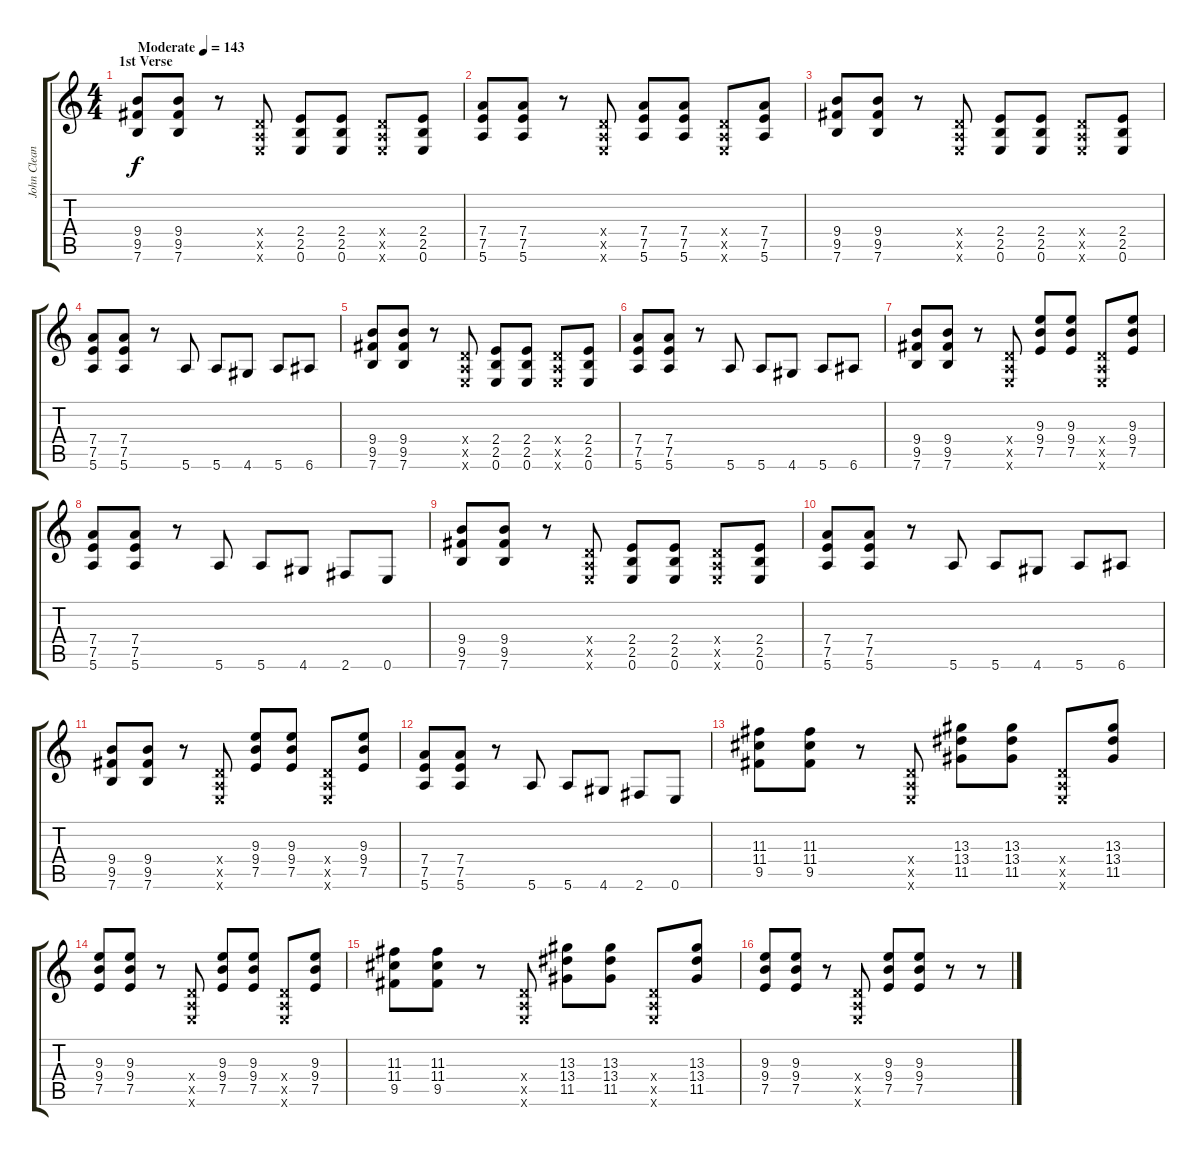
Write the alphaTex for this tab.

\track ("John Clean" "John Clean") {instrument acousticguitarsteel}
\staff {score tabs}
\tuning (E4 B3 G3 D3 A2 E2) {hide}
\ts (4 4)
\section ("" "1st Verse")
\tempo (143 "Moderate")
\clef g2
\ks c
(9.4 9.5 7.6).8{dy f instrument acousticguitarsteel} (9.4 9.5 7.6).8 r.8 (0.4{x} 0.5{x} 0.6{x}).8 (2.4 2.5 0.6).8 (2.4 2.5 0.6).8 (0.4{x} 0.5{x} 0.6{x}).8 (2.4 2.5 0.6).8 |
(7.4 7.5 5.6).8 (7.4 7.5 5.6).8 r.8 (0.4{x} 0.5{x} 0.6{x}).8 (7.4 7.5 5.6).8 (7.4 7.5 5.6).8 (0.4{x} 0.5{x} 0.6{x}).8 (7.4 7.5 5.6).8 |
(9.4 9.5 7.6).8 (9.4 9.5 7.6).8 r.8 (0.4{x} 0.5{x} 0.6{x}).8 (2.4 2.5 0.6).8 (2.4 2.5 0.6).8 (0.4{x} 0.5{x} 0.6{x}).8 (2.4 2.5 0.6).8 |
(7.4 7.5 5.6).8 (7.4 7.5 5.6).8 r.8 5.6.8 5.6.8 4.6.8 5.6.8 6.6.8 |
(9.4 9.5 7.6).8 (9.4 9.5 7.6).8 r.8 (0.4{x} 0.5{x} 0.6{x}).8 (2.4 2.5 0.6).8 (2.4 2.5 0.6).8 (0.4{x} 0.5{x} 0.6{x}).8 (2.4 2.5 0.6).8 |
(7.4 7.5 5.6).8 (7.4 7.5 5.6).8 r.8 5.6.8 5.6.8 4.6.8 5.6.8 6.6.8 |
(9.4 9.5 7.6).8 (9.4 9.5 7.6).8 r.8 (0.4{x} 0.5{x} 0.6{x}).8 (9.3 9.4 7.5).8 (9.3 9.4 7.5).8 (0.4{x} 0.5{x} 0.6{x}).8 (9.3 9.4 7.5).8 |
(7.4 7.5 5.6).8 (7.4 7.5 5.6).8 r.8 5.6.8 5.6.8 4.6.8 2.6.8 0.6.8 |
(9.4 9.5 7.6).8 (9.4 9.5 7.6).8 r.8 (0.4{x} 0.5{x} 0.6{x}).8 (2.4 2.5 0.6).8 (2.4 2.5 0.6).8 (0.4{x} 0.5{x} 0.6{x}).8 (2.4 2.5 0.6).8 |
(7.4 7.5 5.6).8 (7.4 7.5 5.6).8 r.8 5.6.8 5.6.8 4.6.8 5.6.8 6.6.8 |
(9.4 9.5 7.6).8 (9.4 9.5 7.6).8 r.8 (0.4{x} 0.5{x} 0.6{x}).8 (9.3 9.4 7.5).8 (9.3 9.4 7.5).8 (0.4{x} 0.5{x} 0.6{x}).8 (9.3 9.4 7.5).8 |
(7.4 7.5 5.6).8 (7.4 7.5 5.6).8 r.8 5.6.8 5.6.8 4.6.8 2.6.8 0.6.8 |
(11.3 11.4 9.5).8 (11.3 11.4 9.5).8 r.8 (0.4{x} 0.5{x} 0.6{x}).8 (13.3 13.4 11.5).8 (13.3 13.4 11.5).8 (0.4{x} 0.5{x} 0.6{x}).8 (13.3 13.4 11.5).8 |
(9.3 9.4 7.5).8 (9.3 9.4 7.5).8 r.8 (0.4{x} 0.5{x} 0.6{x}).8 (9.3 9.4 7.5).8 (9.3 9.4 7.5).8 (0.4{x} 0.5{x} 0.6{x}).8 (9.3 9.4 7.5).8 |
(11.3 11.4 9.5).8 (11.3 11.4 9.5).8 r.8 (0.4{x} 0.5{x} 0.6{x}).8 (13.3 13.4 11.5).8 (13.3 13.4 11.5).8 (0.4{x} 0.5{x} 0.6{x}).8 (13.3 13.4 11.5).8 |
(9.3 9.4 7.5).8 (9.3 9.4 7.5).8 r.8 (0.4{x} 0.5{x} 0.6{x}).8 (9.3 9.4 7.5).8 (9.3 9.4 7.5).8 r.8 r.8
